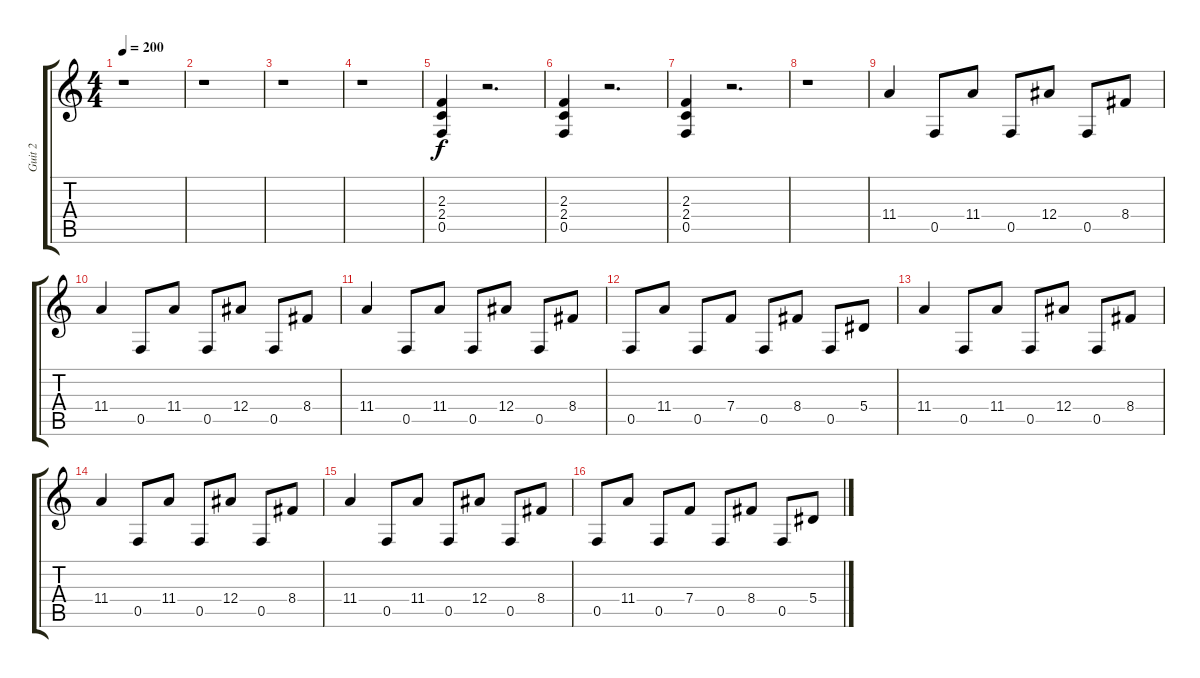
\track ("Guit 2" "Guit 2") {instrument distortionguitar}
\staff {score tabs}
\tuning (C4 G3 Eb3 Bb2 F2 C2) {hide}
\ts (4 4)
\tempo 200
\clef g2
\ks c
r.1{dy f} |
r.1 |
r.1 |
r.1 |
(2.3 2.4 0.5).4 r.2{d} |
(2.3 2.4 0.5).4 r.2{d} |
(2.3 2.4 0.5).4 r.2{d} |
r.1 |
11.4.4 0.5.8 11.4.8 0.5.8 12.4.8 0.5.8 8.4.8 |
11.4.4 0.5.8 11.4.8 0.5.8 12.4.8 0.5.8 8.4.8 |
11.4.4 0.5.8 11.4.8 0.5.8 12.4.8 0.5.8 8.4.8 |
0.5.8 11.4.8 0.5.8 7.4.8 0.5.8 8.4.8 0.5.8 5.4.8 |
11.4.4 0.5.8 11.4.8 0.5.8 12.4.8 0.5.8 8.4.8 |
11.4.4 0.5.8 11.4.8 0.5.8 12.4.8 0.5.8 8.4.8 |
11.4.4 0.5.8 11.4.8 0.5.8 12.4.8 0.5.8 8.4.8 |
0.5.8 11.4.8 0.5.8 7.4.8 0.5.8 8.4.8 0.5.8 5.4.8
